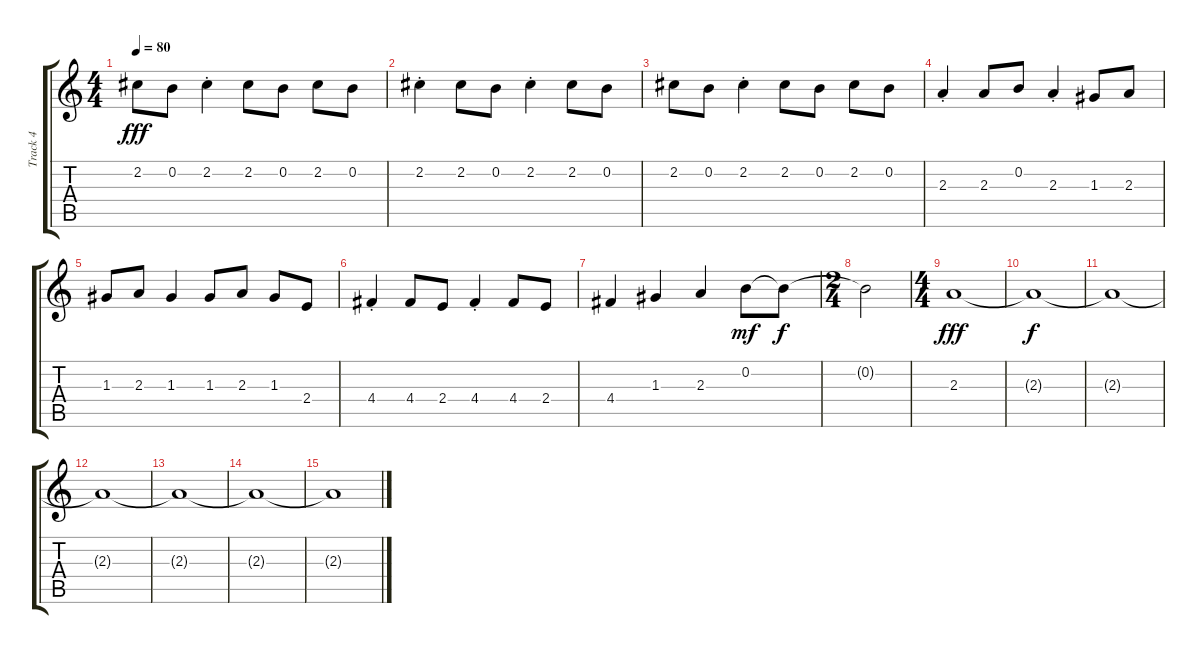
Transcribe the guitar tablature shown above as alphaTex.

\track ("Track 4" "Track 4") {instrument brightacousticpiano}
\staff {score tabs}
\tuning (E5 B4 G4 D4 A3 E3) {hide}
\ts (4 4)
\tempo 80
\clef g2
\ks c
2.2.8{dy fff} 0.2.8 2.2{st}.4 2.2.8 0.2.8 2.2.8 0.2.8 |
2.2{st}.4 2.2.8 0.2.8 2.2{st}.4 2.2.8 0.2.8 |
2.2.8 0.2.8 2.2{st}.4 2.2.8 0.2.8 2.2.8 0.2.8 |
2.3{st}.4 2.3.8 0.2.8 2.3{st}.4 1.3.8 2.3.8 |
1.3.8 2.3.8 1.3.4 1.3.8 2.3.8 1.3.8 2.4.8 |
4.4{st}.4 4.4.8 2.4.8 4.4{st}.4 4.4.8 2.4.8 |
4.4.4 1.3.4 2.3.4 0.2.8{dy mf} 0.2{t}.8{dy f} |
\ts (2 4)
0.2{t}.2 |
\ts (4 4)
2.3.1{dy fff} |
2.3{t}.1{dy f} |
2.3{t}.1{volume 0} |
2.3{t}.1 |
2.3{t}.1 |
2.3{t}.1 |
2.3{t}.1
